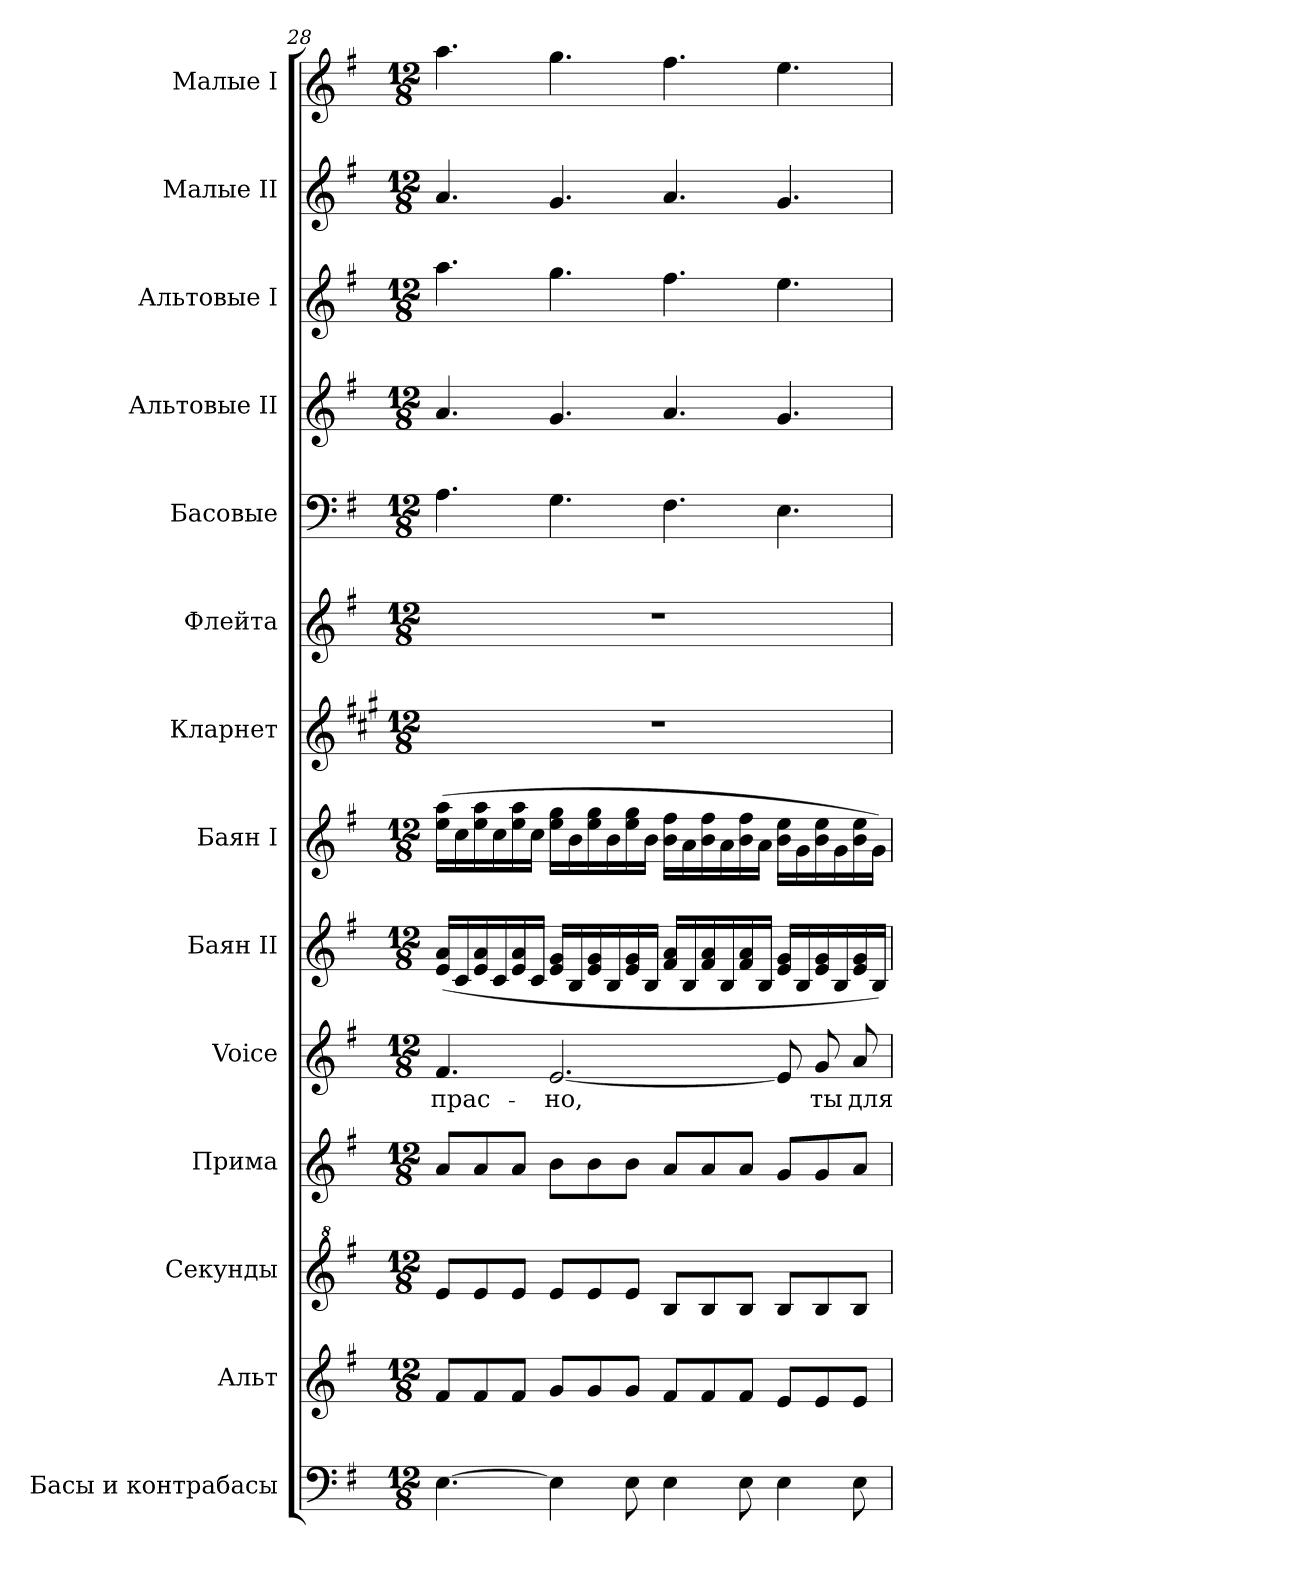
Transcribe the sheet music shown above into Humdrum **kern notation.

**kern	**kern	**kern	**kern	**kern	**text	**kern	**kern	**kern	**kern	**kern	**kern	**kern	**kern	**kern
*part14	*part13	*part12	*part11	*part10	*part10	*part9	*part8	*part7	*part6	*part5	*part4	*part3	*part2	*part1
*staff14	*staff13	*staff12	*staff11	*staff10	*staff10	*staff9	*staff8	*staff7	*staff6	*staff5	*staff4	*staff3	*staff2	*staff1
*I"Басы и контрабасы	*I"Альт	*I"Секунды	*I"Прима	*I"Voice	*	*I"Баян II	*I"Баян I	*I"Кларнет	*I"Флейта	*I"Басовые	*I"Альтовые II	*I"Альтовые I	*I"Малые II	*I"Малые I
*	*	*	*	*I'Voice	*	*	*	*	*	*	*	*	*	*
*clefF4	*clefG2	*clefG^2	*clefG2	*clefG2	*	*clefG2	*clefG2	*clefG2	*clefG2	*clefF4	*clefG2	*clefG2	*clefG2	*clefG2
*ITrd7c12	*ITrd7c12	*ITrd7c12	*ITrd7c12	*	*	*	*	*ITrd1c2	*	*	*	*	*	*
*k[f#]	*k[f#]	*k[f#]	*k[f#]	*k[f#]	*	*k[f#]	*k[f#]	*k[f#]	*k[f#]	*k[f#]	*k[f#]	*k[f#]	*k[f#]	*k[f#]
*G:	*G:	*G:	*G:	*G:	*	*G:	*G:	*G:	*G:	*G:	*G:	*G:	*G:	*G:
*M12/8	*M12/8	*M12/8	*M12/8	*M12/8	*	*M12/8	*M12/8	*M12/8	*M12/8	*M12/8	*M12/8	*M12/8	*M12/8	*M12/8
=28	=28	=28	=28	=28	=28	=28	=28	=28	=28	=28	=28	=28	=28	=28
!	!	!	!	!	!LO:LY:b:color=#000000	!	!	!LO:N:vis=1	!LO:N:vis=1	!	!	!	!	!
[>4.EEi\	8F#i/L	8ei/L	8Ai/L	4.f#i/	-прас-	(16ei/ 16aiLL	(16eei\ 16aaiLL	1.r	1.r	4.Ai\	4.ai/	4.aai\	4.ai/	4.aai\
.	.	.	.	.	.	16ci/	16cci\	.	.	.	.	.	.	.
.	8F#i/	8ei/	8Ai/	.	.	16ei/ 16ai	16eei\ 16aai	.	.	.	.	.	.	.
.	.	.	.	.	.	16ci/	16cci\	.	.	.	.	.	.	.
.	8F#i/J	8ei/J	8Ai/J	.	.	16ei/ 16ai	16eei\ 16aai	.	.	.	.	.	.	.
.	.	.	.	.	.	16ci/JJ	16cci\JJ	.	.	.	.	.	.	.
!	!	!	!	!	!LO:LY:b:color=#000000	!	!	!	!	!	!	!	!	!
4EEi\]	8Gi/L	8ei/L	8Bi\L	[<2.ei/	-но,	16ei/ 16giLL	16eei\ 16ggiLL	.	.	4.Gi\	4.gi/	4.ggi\	4.gi/	4.ggi\
.	.	.	.	.	.	16Bi/	16bi\	.	.	.	.	.	.	.
.	8Gi/	8ei/	8Bi\	.	.	16ei/ 16gi	16eei\ 16ggi	.	.	.	.	.	.	.
.	.	.	.	.	.	16Bi/	16bi\	.	.	.	.	.	.	.
8EEi\	8Gi/J	8ei/J	8Bi\J	.	.	16ei/ 16gi	16eei\ 16ggi	.	.	.	.	.	.	.
.	.	.	.	.	.	16Bi/JJ	16bi\JJ	.	.	.	.	.	.	.
4EEi\	8F#i/L	8Bi/L	8Ai/L	.	.	16f#i/ 16aiLL	16bi\ 16ff#iLL	.	.	4.F#i\	4.ai/	4.ff#i\	4.ai/	4.ff#i\
.	.	.	.	.	.	16Bi/	16ai\	.	.	.	.	.	.	.
.	8F#i/	8Bi/	8Ai/	.	.	16f#i/ 16ai	16bi\ 16ff#i	.	.	.	.	.	.	.
.	.	.	.	.	.	16Bi/	16ai\	.	.	.	.	.	.	.
8EEi\	8F#i/J	8Bi/J	8Ai/J	.	.	16f#i/ 16ai	16bi\ 16ff#i	.	.	.	.	.	.	.
.	.	.	.	.	.	16Bi/JJ	16ai\JJ	.	.	.	.	.	.	.
4EEi\	8Ei/L	8Bi/L	8Gi/L	8ei/]	.	16ei/ 16giLL	16bi\ 16eeiLL	.	.	4.Ei\	4.gi/	4.eei\	4.gi/	4.eei\
.	.	.	.	.	.	16Bi/	16gi\	.	.	.	.	.	.	.
!	!	!	!	!	!LO:LY:b:color=#000000	!	!	!	!	!	!	!	!	!
.	8Ei/	8Bi/	8Gi/	8gi/	ты	16ei/ 16gi	16bi\ 16eei	.	.	.	.	.	.	.
.	.	.	.	.	.	16Bi/	16gi\	.	.	.	.	.	.	.
!	!	!	!	!	!LO:LY:b:color=#000000	!	!	!	!	!	!	!	!	!
8EEi\	8Ei/J	8Bi/J	8Ai/J	8ai/	для	16ei/ 16gi	16bi\ 16eei	.	.	.	.	.	.	.
.	.	.	.	.	.	16Bi/JJ)	16gi\JJ)	.	.	.	.	.	.	.
=	=	=	=	=	=	=	=	=	=	=	=	=	=	=
*-	*-	*-	*-	*-	*-	*-	*-	*-	*-	*-	*-	*-	*-	*-
